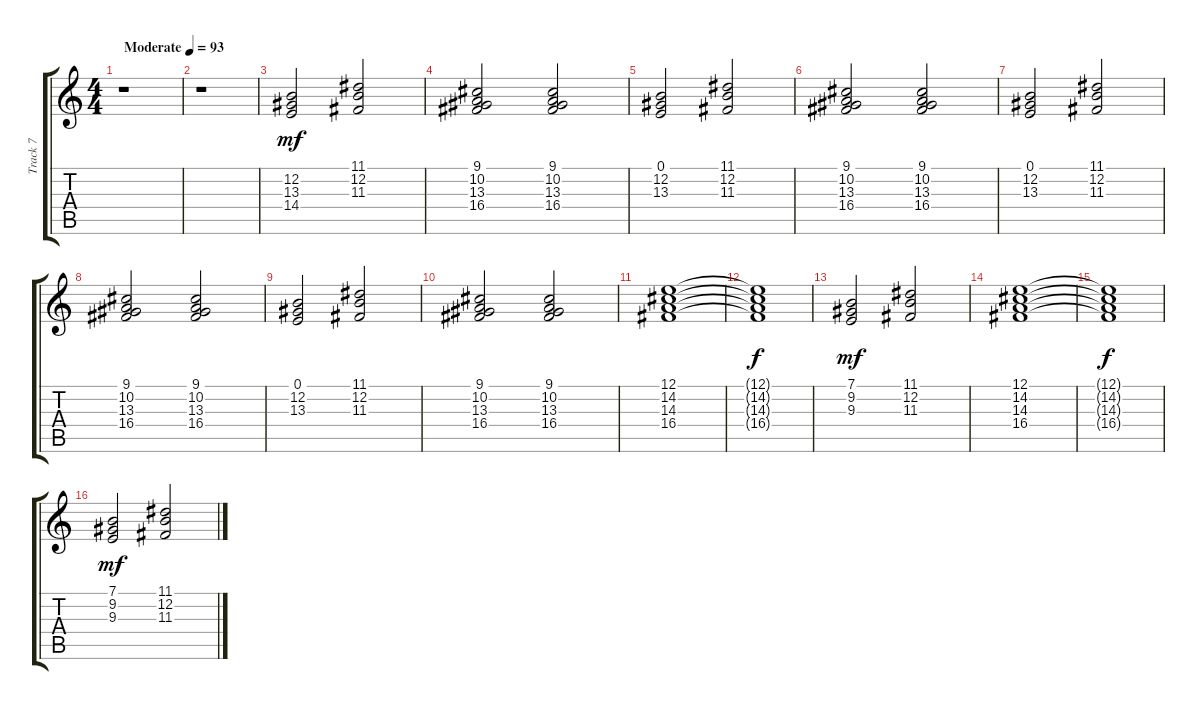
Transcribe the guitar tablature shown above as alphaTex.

\track ("Track 7" "Track 7") {instrument pad2warm}
\staff {score tabs}
\tuning (E4 B3 G3 D3 A2 E2) {hide}
\ts (4 4)
\tempo (93 "Moderate")
\clef g2
\ks c
r.1{dy mf instrument pad2warm} |
r.1 |
(12.2 13.3 14.4).2 (11.1 12.2 11.3).2 |
(9.1 10.2 13.3 16.4).2 (9.1 10.2 13.3 16.4).2 |
(0.1 12.2 13.3).2 (11.1 12.2 11.3).2 |
(9.1 10.2 13.3 16.4).2 (9.1 10.2 13.3 16.4).2 |
(0.1 12.2 13.3).2 (11.1 12.2 11.3).2 |
(9.1 10.2 13.3 16.4).2 (9.1 10.2 13.3 16.4).2 |
(0.1 12.2 13.3).2 (11.1 12.2 11.3).2 |
(9.1 10.2 13.3 16.4).2 (9.1 10.2 13.3 16.4).2 |
(12.1 14.2 14.3 16.4).1 |
(12.1{t} 14.2{t} 14.3{t} 16.4{t}).1{dy f} |
(7.1 9.2 9.3).2{dy mf} (11.1 12.2 11.3).2 |
(12.1 14.2 14.3 16.4).1 |
(12.1{t} 14.2{t} 14.3{t} 16.4{t}).1{dy f} |
(7.1 9.2 9.3).2{dy mf} (11.1 12.2 11.3).2
